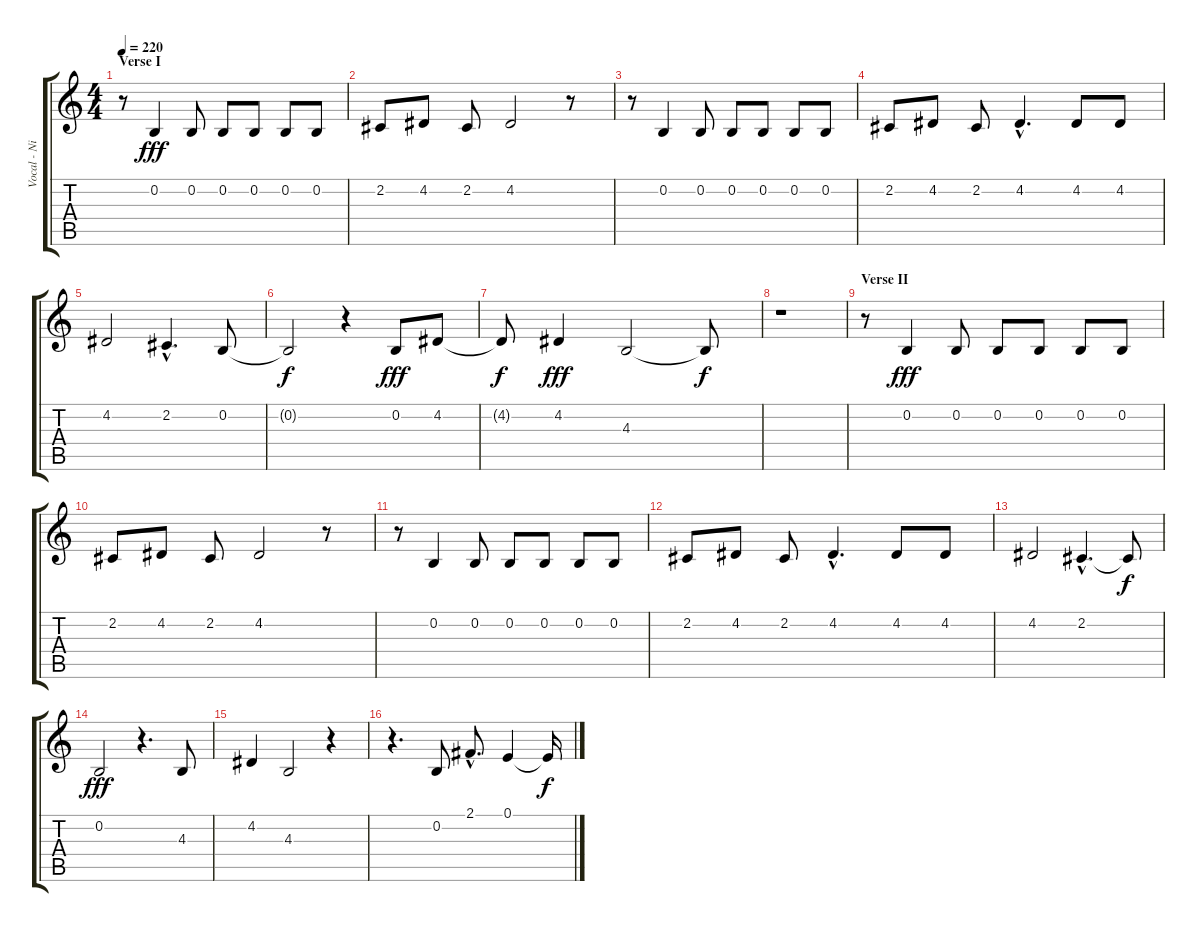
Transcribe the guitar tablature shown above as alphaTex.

\track ("Vocal - Nikola" "Vocal - Ni") {instrument flute}
\staff {score tabs}
\tuning (E4 B3 G3 D3 A2 E2) {hide}
\ts (4 4)
\section ("" "Verse I")
\tempo 220
\clef g2
\ks c
r.8{dy fff instrument flute} 0.2.4 0.2.8 0.2.8 0.2.8 0.2.8 0.2.8 |
2.2.8 4.2.8 2.2.8 4.2.2 r.8 |
r.8 0.2.4 0.2.8 0.2.8 0.2.8 0.2.8 0.2.8 |
2.2.8 4.2.8 2.2.8 4.2{hac}.4{d} 4.2.8 4.2.8 |
4.2.2 2.2{hac}.4{d} 0.2.8 |
0.2{t}.2{dy f} r.4 0.2.8{dy fff} 4.2.8 |
4.2{t}.8{dy f} 4.2.4{dy fff} 4.3.2 4.3{t}.8{dy f} |
r.1 |
\section ("" "Verse II")
r.8 0.2.4{dy fff} 0.2.8 0.2.8 0.2.8 0.2.8 0.2.8 |
2.2.8 4.2.8 2.2.8 4.2.2 r.8 |
r.8 0.2.4 0.2.8 0.2.8 0.2.8 0.2.8 0.2.8 |
2.2.8 4.2.8 2.2.8 4.2{hac}.4{d} 4.2.8 4.2.8 |
4.2.2 2.2{hac}.4{d} 2.2{t}.8{dy f} |
0.2.2{dy fff} r.4{d} 4.3.8 |
4.2.4 4.3.2 r.4 |
r.4{d} 0.2.8 2.1{hac}.8{d} 0.1.4 0.1{t}.16{dy f}
